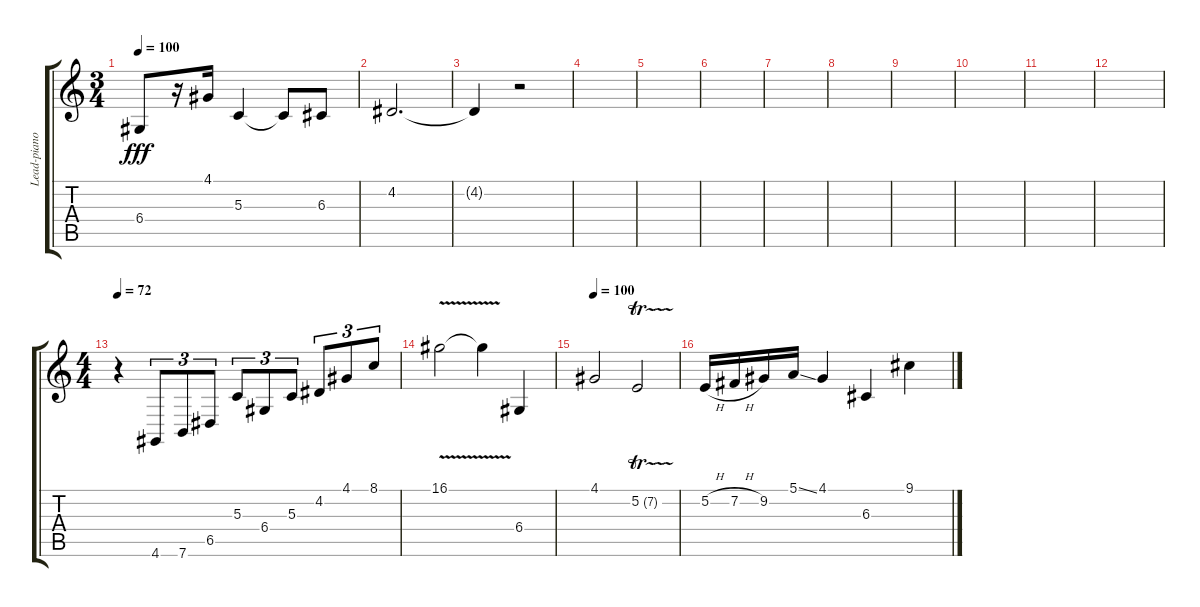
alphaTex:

\track ("Lead-piano" "Lead-piano") {instrument acousticgrandpiano}
\staff {score tabs}
\tuning (E4 B3 G3 D3 A2 E2) {hide}
\ts (3 4)
\tempo 100
\clef g2
\ks c
6.4.8{dy fff} r.16 4.1.16 5.3.4 5.3{t}.8 6.3.8 |
4.2.2{d} |
4.2{t}.4 r.2 |
|
|
|
|
|
|
|
|
|
\ts (4 4)
\tempo 72
r.4 4.6.8{tu (3 2)} 7.6.8{tu (3 2)} 6.5.8{tu (3 2)} 5.3.8{tu (3 2)} 6.4.8{tu (3 2)} 5.3.8{tu (3 2)} 4.2.8{tu (3 2)} 4.1.8{tu (3 2)} 8.1.8{tu (3 2)} |
16.1{v}.2 16.1{t}.4 6.4.4 |
\tempo 100
4.1.2 5.2{tr (7 32)}.2 |
5.2{h}.16 7.2{h}.16 9.2.16 5.1{ss}.16 4.1.4 6.3.4 9.1.4
